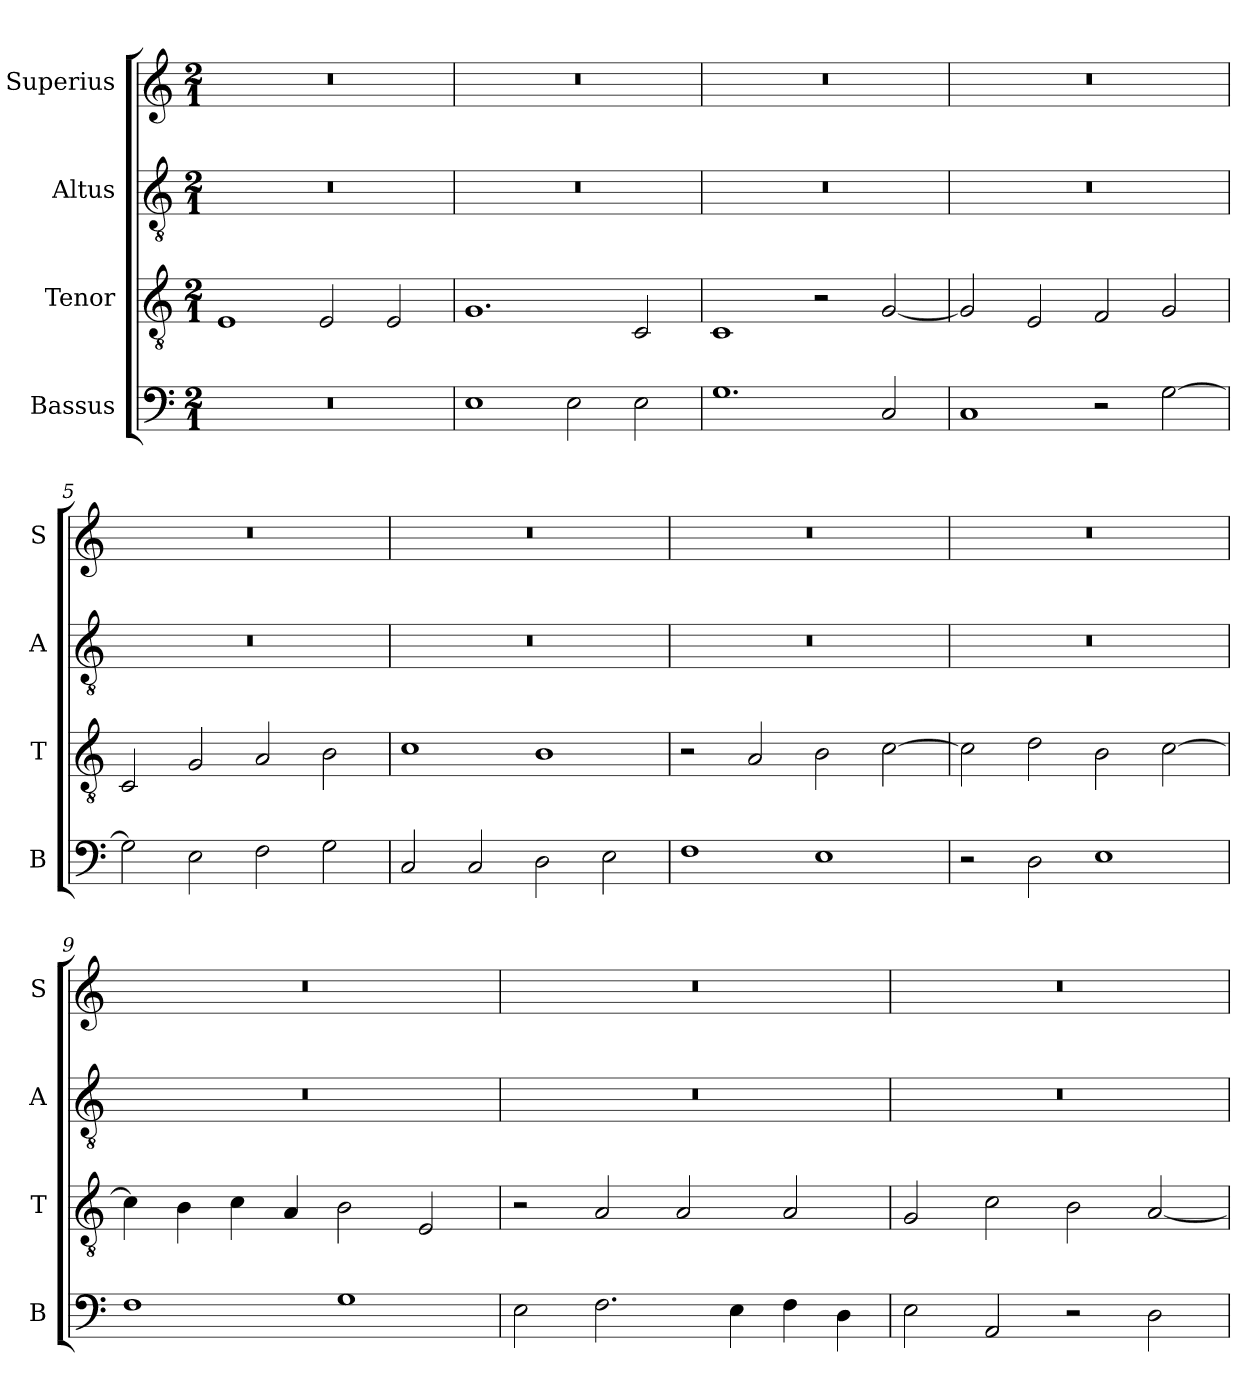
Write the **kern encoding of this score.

**kern	**kern	**kern	**kern
*part4	*part3	*part2	*part1
*staff4	*staff3	*staff2	*staff1
*I"Bassus	*I"Tenor	*I"Altus	*I"Superius
*I'B	*I'T	*I'A	*I'S
*clefF4	*clefGv2	*clefGv2	*clefG2
*k[]	*k[]	*k[]	*k[]
*M2/1	*M2/1	*M2/1	*M2/1
=1	=1	=1	=1
0r	1E	0r	0r
.	2E/	.	.
.	2E/	.	.
=2	=2	=2	=2
1E	1.G	0r	0r
2E\	.	.	.
2E\	2C/	.	.
=3	=3	=3	=3
1.G	1C	0r	0r
.	2r	.	.
2C/	[2G/	.	.
=4	=4	=4	=4
1C	2G/]	0r	0r
.	2E/	.	.
2r	2F/	.	.
[2G\	2G/	.	.
=5	=5	=5	=5
2G\]	2C/	0r	0r
2E\	2G/	.	.
2F\	2A/	.	.
2G\	2B\	.	.
=6	=6	=6	=6
2C/	1c	0r	0r
2C/	.	.	.
2D\	1B	.	.
2E\	.	.	.
=7	=7	=7	=7
1F	2r	0r	0r
.	2A/	.	.
1E	2B\	.	.
.	[2c\	.	.
=8	=8	=8	=8
2r	2c\]	0r	0r
2D\	2d\	.	.
1E	2B\	.	.
.	[2c\	.	.
=9	=9	=9	=9
1F	4c\]	0r	0r
.	4B\	.	.
.	4c\	.	.
.	4A/	.	.
1G	2B\	.	.
.	2E/	.	.
=10	=10	=10	=10
2E\	2r	0r	0r
2.F\	2A/	.	.
.	2A/	.	.
4E\	.	.	.
4F\	2A/	.	.
4D\	.	.	.
=11	=11	=11	=11
2E\	2G/	0r	0r
2AA/	2c\	.	.
2r	2B\	.	.
2D\	[2A/	.	.
=	=	=	=
*-	*-	*-	*-
